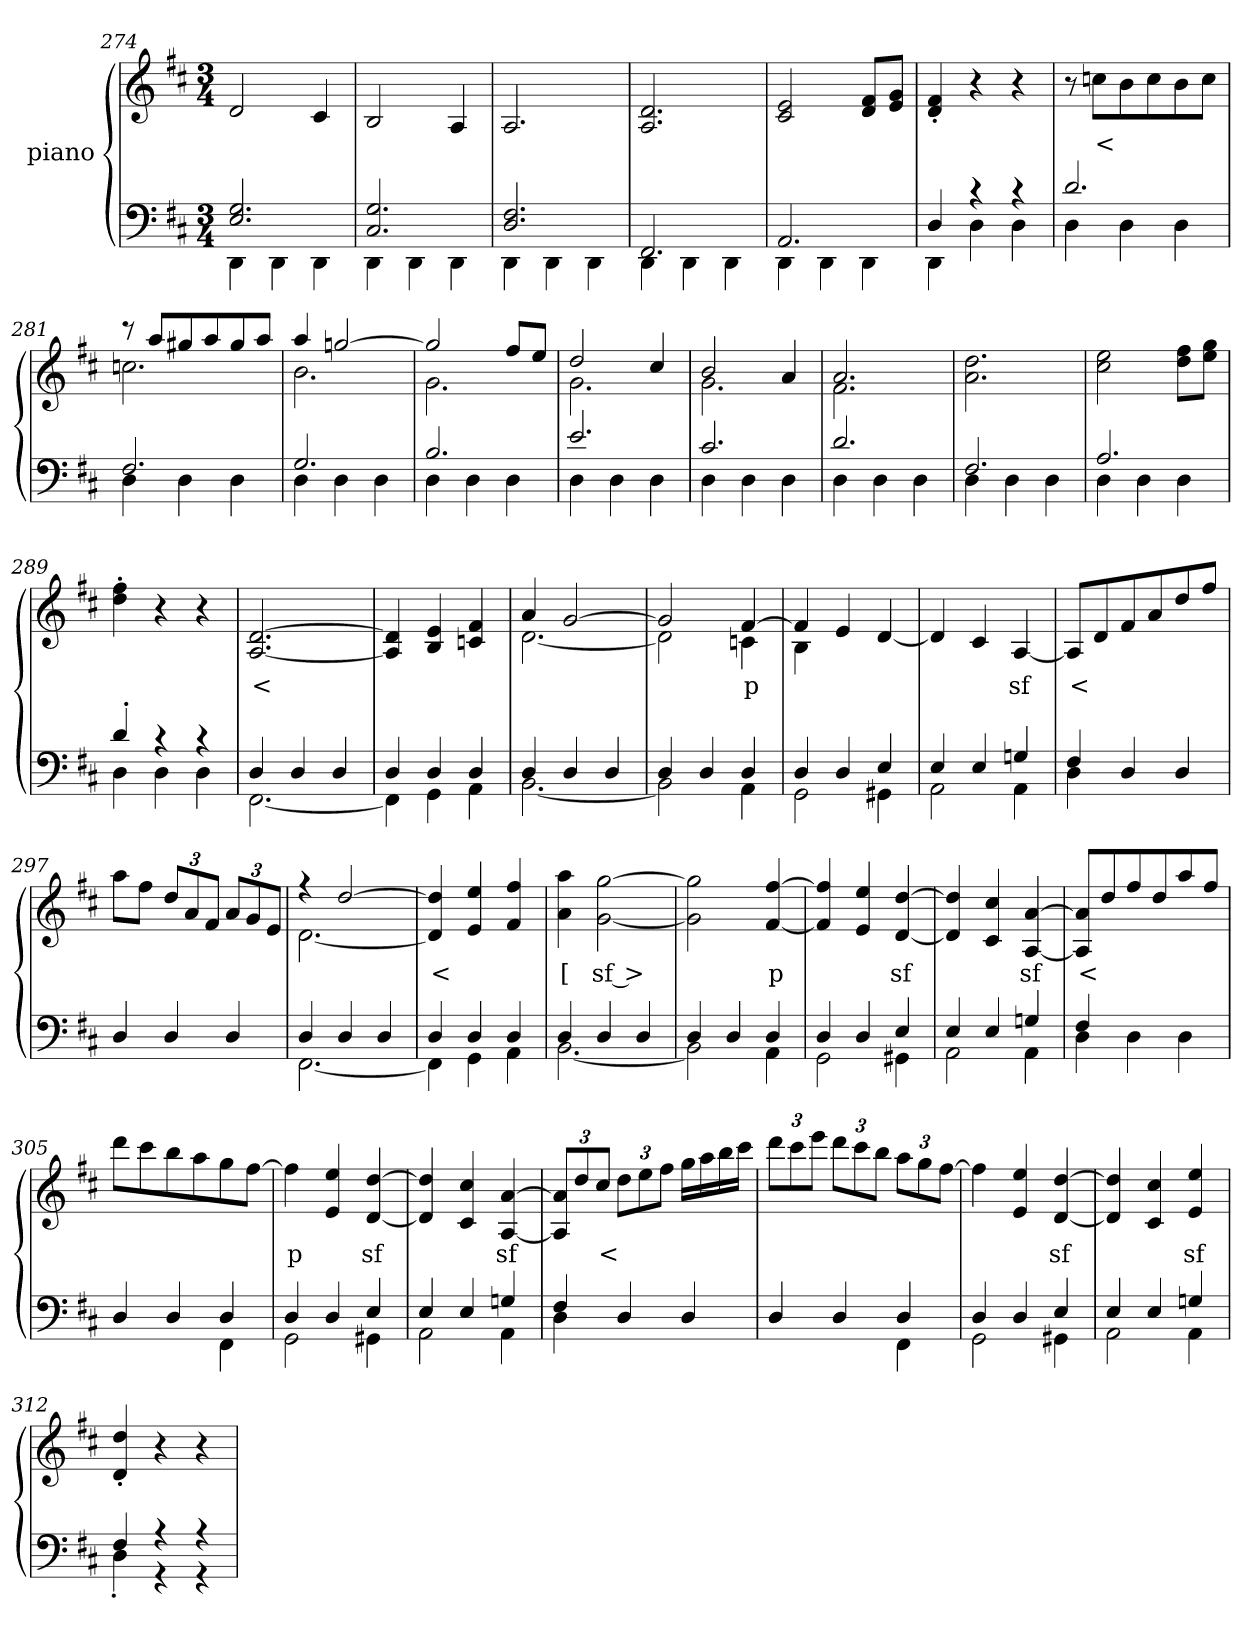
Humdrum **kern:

**kern	**kern	**text
*part2	*part1	*part1
*staff2	*staff1	*staff1
*	*I"piano	*
*clefF4	*clefG2	*
*k[f#c#]	*k[f#c#]	*
*D:	*D:	*
*M3/4	*M3/4	*
=274	=274	=274
*^	*	*
2.E 2.G	4DD	2d	.
.	4DD	.	.
.	4DD	4c#	.
=275	=275	=275	=275
2.C# 2.G	4DD	2B	.
.	4DD	.	.
.	4DD	4A	.
=276	=276	=276	=276
2.D 2.F#	4DD	2.A	.
.	4DD	.	.
.	4DD	.	.
=277	=277	=277	=277
2.FF#	4DD	2.A 2.d	.
.	4DD	.	.
.	4DD	.	.
=278	=278	=278	=278
2.AA	4DD	2c# 2e	.
.	4DD	.	.
.	4DD	8d 8f#L	.
.	.	8e 8gJ	.
=279	=279	=279	=279
4D	4DD	4d'> 4f#'>	.
4r	4D	4r	.
4r	4D	4r	.
=280	=280	=280	=280
2.d	4D	8r	.
.	.	8ccnL	<
.	4D	8b	.
.	.	8cc	.
.	4D	8b	.
.	.	8ccJ	.
=281	=281	=281	=281
*	*	*^	*
2.F#	4D	8r	2.ccn	.
.	.	8aaL	.	.
.	4D	8gg#X	.	.
.	.	8aa	.	.
.	4D	8gg#	.	.
.	.	8aaJ	.	.
=282	=282	=282	=282	=282
2.G	4D	4aa	2.b	.
.	4D	[2ggn	.	.
.	4D	.	.	.
=283	=283	=283	=283	=283
2.B	4D	2gg]	2.g	.
.	4D	.	.	.
.	4D	8ff#L	.	.
.	.	8eeJ	.	.
=284	=284	=284	=284	=284
2.e	4D	2dd	2.g	.
.	4D	.	.	.
.	4D	4cc#	.	.
=285	=285	=285	=285	=285
2.c#	4D	2b	2.g	.
.	4D	.	.	.
.	4D	4a	.	.
=286	=286	=286	=286	=286
2.d	4D	2.a	2.f#	.
.	4D	.	.	.
.	4D	.	.	.
*	*	*v	*v	*
=287	=287	=287	=287
2.F#	4D	2.a 2.dd	.
.	4D	.	.
.	4D	.	.
=288	=288	=288	=288
2.A	4D	2cc# 2ee	.
.	4D	.	.
.	4D	8dd 8ff#L	.
.	.	8ee 8ggJ	.
=289	=289	=289	=289
4d'>	4D	4dd'> 4ff#'>	.
4r	4D	4r	.
4r	4D	4r	.
=290	=290	=290	=290
4D	[2.FF#	[2.A [2.d	<
4D	.	.	.
4D	.	.	.
=291	=291	=291	=291
4D	4FF#]	4A] 4d]	.
4D	4GG	4B 4e	.
4D	4AA	4cn 4f#	.
=292	=292	=292	=292
*	*	*^	*
4D	[2.BB	4a	[2.d	.
4D	.	[2g	.	.
4D	.	.	.	.
=293	=293	=293	=293	=293
4D	2BB]	2g]	2d]	.
4D	.	.	.	.
4D	4AA	[4f#	4cn	p
=294	=294	=294	=294	=294
4D	2GG	4f#]	4B	.
4D	.	4e	2ryy	.
4E	4GG#X	[4d	.	.
*	*	*v	*v	*
=295	=295	=295	=295
4E	2AA	4d]	.
4E	.	4c#	.
4Gn	4AA	[4A	sf
=296	=296	=296	=296
4F#	4D	8AL]	<
.	.	8d	.
4D/	2ryy	8f#	.
.	.	8a	.
4D/	.	8dd	.
.	.	8ff#J	.
*v	*v	*	*
=297	=297	=297
4D/	8aaL	.
.	8ff#J	.
4D/	12ddL	.
.	12a	.
.	12f#J	.
4D/	12aL	.
.	12g	.
.	12eJ	.
=298	=298	=298
*^	*^	*
4D	[2.FF#	4r	[2.d	.
4D	.	[2dd	.	.
4D	.	.	.	.
*	*	*v	*v	*
=299	=299	=299	=299
4D	4FF#]	4d] 4dd]	<
4D	4GG	4e 4ee	.
4D	4AA	4f#/ 4ff#/	.
=300	=300	=300	=300
4D	[2.BB	4a 4aa	[
4D	.	[2g [2gg	sf >
4D	.	.	.
=301	=301	=301	=301
4D	2BB]	2g] 2gg]	.
4D	.	.	.
4D	4AA	[4f#/ [4ff#/	p
=302	=302	=302	=302
4D	2GG	4f#/] 4ff#/]	.
4D	.	4e 4ee	.
4E	4GG#X	[4d [4dd	sf
=303	=303	=303	=303
4E	2AA	4d] 4dd]	.
4E	.	4c# 4cc#	.
4Gn	4AA	[4A [4a	sf
=304	=304	=304	=304
4F#	4D	8A] 8a]L	<
.	.	8dd	.
2ryy	4D	8ff#	.
.	.	8dd	.
.	4D	8aa	.
.	.	8ff#J	.
=305	=305	=305	=305
4D/	2ryy	8dddL	.
.	.	8ccc#	.
4D/	.	8bb	.
.	.	8aa	.
4D	4FF#	8gg	.
.	.	[8ff#J	.
=306	=306	=306	=306
4D	2GG	4ff#]	p
4D	.	4e 4ee	.
4E	4GG#X	[4d [4dd	sf
=307	=307	=307	=307
4E	2AA	4d] 4dd]	.
4E	.	4c# 4cc#	.
4Gn	4AA	[4A [4a	sf
=308	=308	=308	=308
4F#	4D	12A] 12a]L	.
.	.	12dd	.
.	.	12cc#J	<
4D/	2ryy	12ddL	.
.	.	12ee	.
.	.	12ff#J	.
4D/	.	16ggLL	.
.	.	16aa	.
.	.	16bb	.
.	.	16ccc#JJ	.
=309	=309	=309	=309
4D/	2ryy	12dddL	.
.	.	12ccc#	.
.	.	12eeeJ	.
4D/	.	12dddL	.
.	.	12ccc#	.
.	.	12bbJ	.
4D	4FF#	12aaL	.
.	.	12gg	.
.	.	[12ff#J	.
=310	=310	=310	=310
4D	2GG	4ff#]	.
4D	.	4e 4ee	.
4E	4GG#X	[4d [4dd	sf
=311	=311	=311	=311
4E	2AA	4d] 4dd]	.
4E	.	4c# 4cc#	.
4Gn	4AA	4e 4ee	sf
=312	=312	=312	=312
4F#	4D'>	4d'> 4dd'>	.
4r	4r	4r	.
4r	4r	4r	.
*v	*v	*	*
=	=	=
*-	*-	*-
